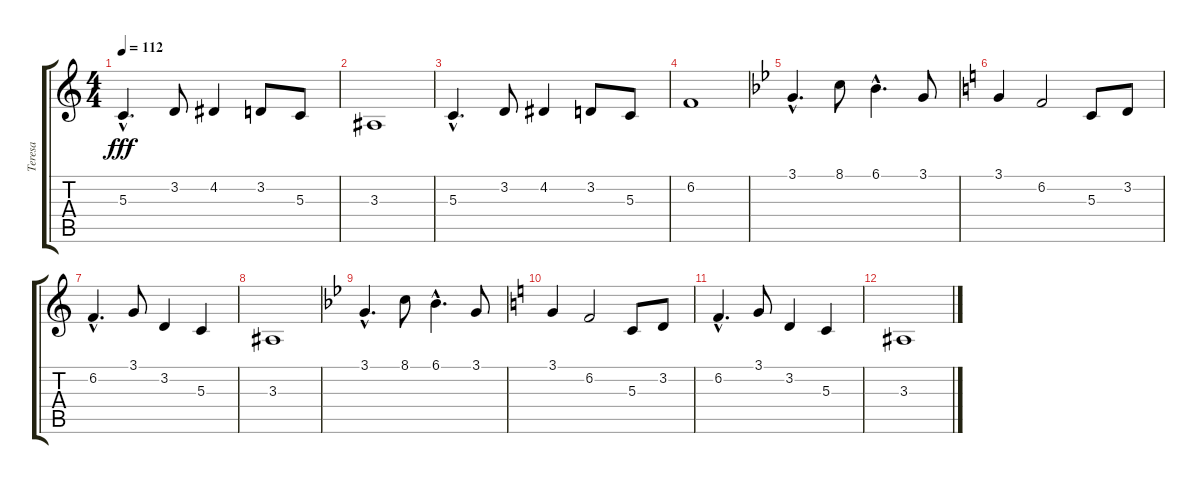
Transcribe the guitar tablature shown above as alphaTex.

\track ("Teresa" "Teresa") {instrument recorder}
\staff {score tabs}
\tuning (E4 B3 G3 D3 A2 E2) {hide}
\ts (4 4)
\tempo 112
\clef g2
\ks c
5.3{hac}.4{d dy fff} 3.2.8 4.2.4 3.2.8 5.3.8 |
3.3.1 |
5.3{hac}.4{d} 3.2.8 4.2.4 3.2.8 5.3.8 |
6.2.1 |
\ks bb
3.1{hac}.4{d} 8.1.8 6.1{hac}.4{d} 3.1.8 |
\ks c
3.1.4 6.2.2 5.3.8 3.2.8 |
6.2{hac}.4{d} 3.1.8 3.2.4 5.3.4 |
3.3.1 |
\ks bb
3.1{hac}.4{d} 8.1.8 6.1{hac}.4{d} 3.1.8 |
\ks c
3.1.4 6.2.2 5.3.8 3.2.8 |
6.2{hac}.4{d} 3.1.8 3.2.4 5.3.4 |
3.3.1
